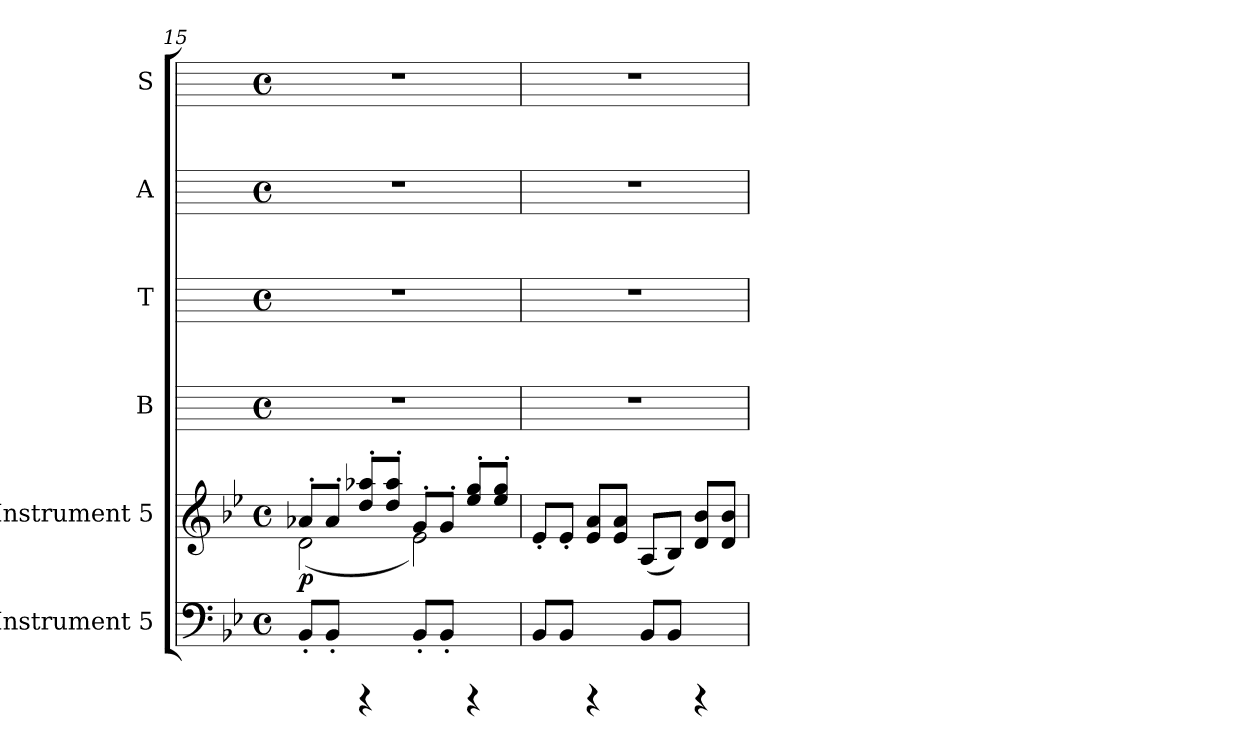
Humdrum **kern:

**kern	**kern	**dynam	**kern	**kern	**kern	**kern
*part6	*part5	*part5	*part4	*part3	*part2	*part1
*staff6	*staff5	*staff5	*staff4	*staff3	*staff2	*staff1
*I"Instrument 5	*I"Instrument 5	*	*I"B	*I"T	*I"A	*I"S
*	*	*	*I'B	*I'T	*I'A	*I'S
!!LO:LB:g=z
*clefF4	*clefG2	*	*	*	*	*
*k[b-e-]	*k[b-e-]	*	*k[]	*k[]	*k[]	*k[]
*B-:	*B-:	*	*C:	*C:	*C:	*C:
*M4/4	*M4/4	*	*M4/4	*M4/4	*M4/4	*M4/4
*met(c)	*met(c)	*	*met(c)	*met(c)	*met(c)	*met(c)
=15	=15	=15	=15	=15	=15	=15
*	*^	*	*	*	*	*
!	!	!	!LO:DY:b	!	!	!	!
8BB-'</L	8a-X'</L	(<2d\	p	1r	1r	1r	1r
8BB-'</J	8a-'</J	.	.	.	.	.	.
4rCCC	8aa-X/'< 8dd/'<L	.	.	.	.	.	.
.	8aa-/'< 8dd/'<J	.	.	.	.	.	.
8BB-'</L	8g'>/L	2e-\)	.	.	.	.	.
8BB-'</J	8g'</J	.	.	.	.	.	.
4rCCC	8ee-/'< 8gg/'<L	.	.	.	.	.	.
.	8gg/'< 8ee-/'<J	.	.	.	.	.	.
*	*v	*v	*	*	*	*	*
=16	=16	=16	=16	=16	=16	=16
8BB-/L	8e-'</L	.	1r	1r	1r	1r
8BB-/J	8e-'</J	.	.	.	.	.
4rCCC	8e-/ 8a/L	.	.	.	.	.
.	8e-/ 8a/J	.	.	.	.	.
8BB-/L	(<8A/L	.	.	.	.	.
8BB-/J	8B-/J)	.	.	.	.	.
4rCCC	8b-/ 8d/L	.	.	.	.	.
.	8b-/ 8d/J	.	.	.	.	.
=	=	=	=	=	=	=
*-	*-	*-	*-	*-	*-	*-
